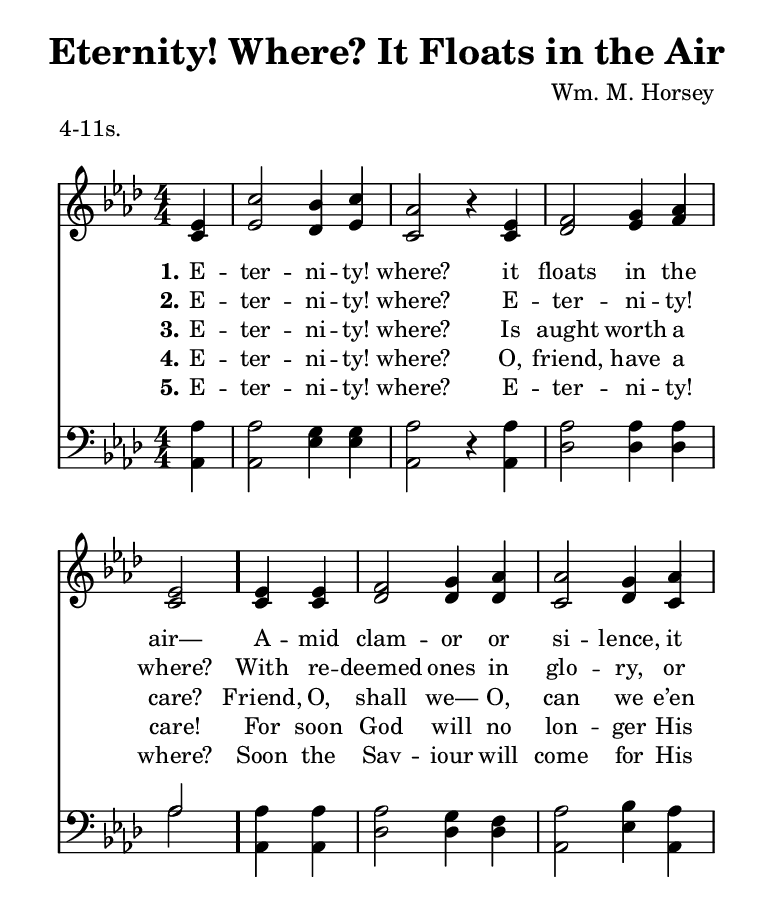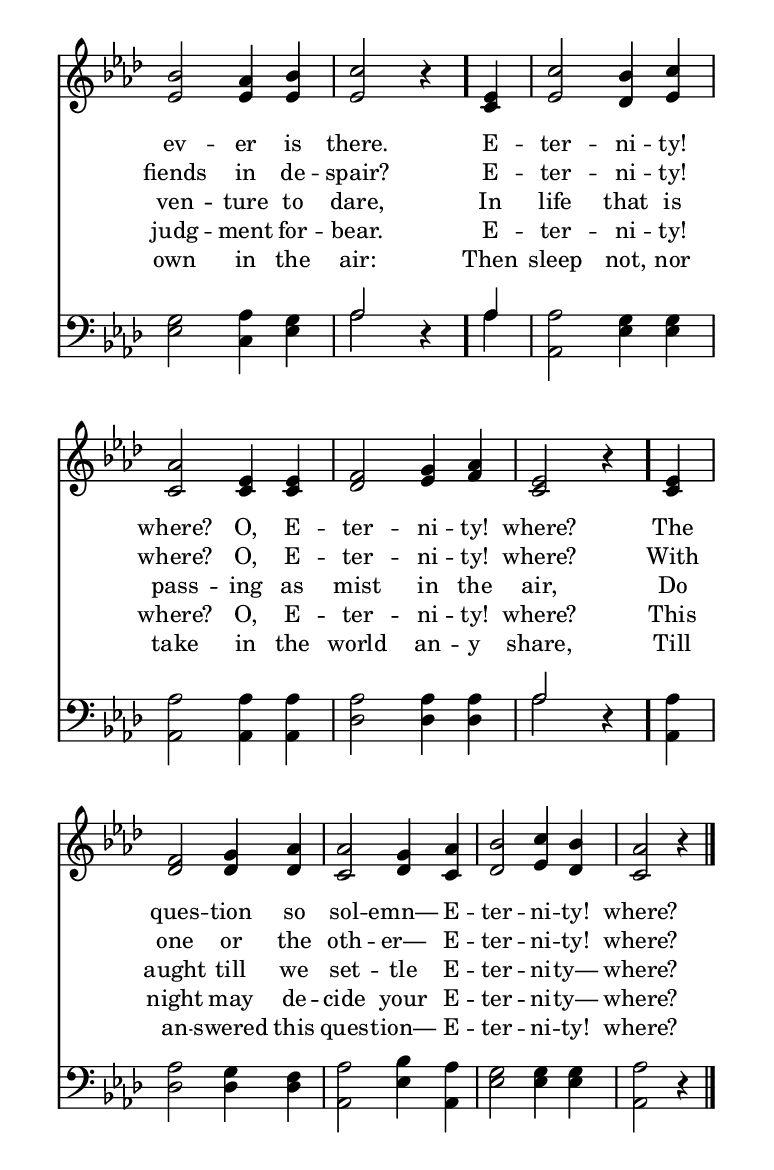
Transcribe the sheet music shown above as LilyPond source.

\include "common/global.ily"
\paper {
  \include "common/paper.ily"
  ragged-bottom = ##t
  system-count = #(cond (is-eogsized 3) (#t #f))
  page-count = #(cond (is-eogsized 2) (#t #f))
}

\header{
  hymnnumber = "51"
  title = "Eternity! Where? It Floats in the Air"
  tunename = "Eternity"
  meter = "4-11s."
  poet = ""
  composer = "Wm. M. Horsey"
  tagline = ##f
}

% for fermata in MIDI
ta = { \tempo 4=100 }
tb = { \tempo 4=50  }

patternAA = {    c4 | c2 c4 c4 | c2 c4 c4 | c2 c4 c4 | c2 c4 }
patternAB = { c4 c4 | c2 c4 c4 | c2 c4 c4 | c2 c4 c4 | c2 c4 }

global = {
  \include "common/overrides.ily"
  \override Staff.TimeSignature.style = #'numbered
  \time 4/4
  \override Score.MetronomeMark.transparent = ##t % hide all fermata changes too
  \ta
  \key aes \major
  \partial 4
  \autoBeamOff
}

notesSoprano = {
\global
\relative c' {

  \changePitch \patternAA { ees     | c' bes c | aes r ees   | f g aes     | ees   } 
  \changePitch \patternAB { ees ees | f g aes  | aes g aes   | bes aes bes | c r   } 
  \changePitch \patternAA { ees,    | c' bes c | aes ees ees | f g aes     | ees r } 
  \changePitch \patternAA { ees     | f g aes  | aes g aes   | bes c bes   | aes r } 

  \bar "|."

}
}

notesAlto = {
\global
\relative e' {

  \changePitch \patternAA { c   | ees des ees | c r c   | des ees f   | c     } 
  \changePitch \patternAB { c c | des des des | c des c | ees ees ees | ees r } 
  \changePitch \patternAA { c   | ees des ees | c c c   | des ees f   | c r   } 
  \changePitch \patternAA { c   | des des des | c des c | des ees des | c     } 

}
}

notesTenor = {
\global
\relative a {

  \changePitch \patternAA { aes     | aes g g | aes r aes   | aes aes aes | aes   } 
  \changePitch \patternAB { aes aes | aes g f | aes bes aes | g aes g     | aes r } 
  \changePitch \patternAA { aes     | aes g g | aes aes aes | aes aes aes | aes r } 
  \changePitch \patternAA { aes     | aes g f | aes bes aes | g g g       | aes r } 

}
}

notesBass = {
\global
\relative f, {

\changePitch \patternAA { aes      | aes ees' ees  | aes, r aes    | des des des  | aes'   } 
\changePitch \patternAB { aes, aes | des des des   | aes ees' aes, | ees' c ees   | aes r  } 
\changePitch \patternAA { aes      | aes, ees' ees | aes, aes aes  | des des des  | aes' r } 
\changePitch \patternAA { aes,     | des des des   | aes ees' aes, | ees' ees ees | aes,   } 

}
}

wordsA = \lyricmode {
\set stanza = "1."

E -- ter -- ni -- ty! where? it floats in the air— \bar "."
A -- mid clam -- or or si -- lence, it ev -- er is there. \bar "."
E -- ter -- ni -- ty! where? O, E -- ter -- ni -- ty! where? \bar "."
The ques -- tion so sol -- emn— E -- ter -- ni -- ty! where? \bar "."

}

wordsB = \lyricmode {
\set stanza = "2."

E -- ter -- ni -- ty! where? E -- ter -- ni -- ty! where?
With re -- deemed ones in glo -- ry, or fiends in de -- spair?
E -- ter -- ni -- ty! where? O, E -- ter -- ni -- ty! where?
With one or the oth -- er— E -- ter -- ni -- ty! where?

}

wordsC = \lyricmode {
\set stanza = "3."

E -- ter -- ni -- ty! where? Is aught worth a care?
Friend, O, shall we— O, can we e’en ven -- ture to dare,
In life that is pass -- ing as mist in the air,
Do aught till we set -- tle E -- ter -- ni -- ty— where?

}

wordsD = \lyricmode {
\set stanza = "4."

E -- ter -- ni -- ty! where? O, friend, have a care!
For soon God will no lon -- ger His judg -- ment for -- bear.
E -- ter -- ni -- ty! where? O, E -- ter -- ni -- ty! where?
This night may de -- cide your E -- ter -- ni -- ty— where?

}

wordsE = \lyricmode {
\set stanza = "5."

E -- ter -- ni -- ty! where? E -- ter -- ni -- ty! where?
Soon the Sav -- iour will come for His own in the air:
Then sleep not, nor take in the world an -- y share,
Till an -- swered this ques -- tion— E -- ter -- ni -- ty! where?

}

\score {
  \context ChoirStaff <<
    \context Staff = upper <<
      \set ChoirStaff.systemStartDelimiter = #'SystemStartBar
      \partcombine #'(2 . 9) \notesSoprano \notesAlto
      \context NullVoice = sopranos { \voiceOne << \notesSoprano >> }
      \context NullVoice = altos { \voiceTwo << \notesAlto >> }
      \context Lyrics = one   \lyricsto sopranos \wordsA
      \context Lyrics = two   \lyricsto sopranos \wordsB
      \context Lyrics = three \lyricsto sopranos \wordsC
      \context Lyrics = four  \lyricsto sopranos \wordsD
      \context Lyrics = five  \lyricsto sopranos \wordsE
    >>
    \context Staff = men <<
      \clef bass
      \partcombine #'(2 . 9) \notesTenor \notesBass
      \context NullVoice = tenors { \voiceOne << \notesTenor >> }
      \context NullVoice = basses { \voiceTwo << \notesBass >> }
    >>
  >>
  \layout {
    \include "common/layout.ily"
  }
  \midi{
    \include "common/midi.ily"
  }
}

\version "2.19.49"  % necessary for upgrading to future LilyPond versions.

% vi:set et ts=2 sw=2 ai nocindent syntax=lilypond:
